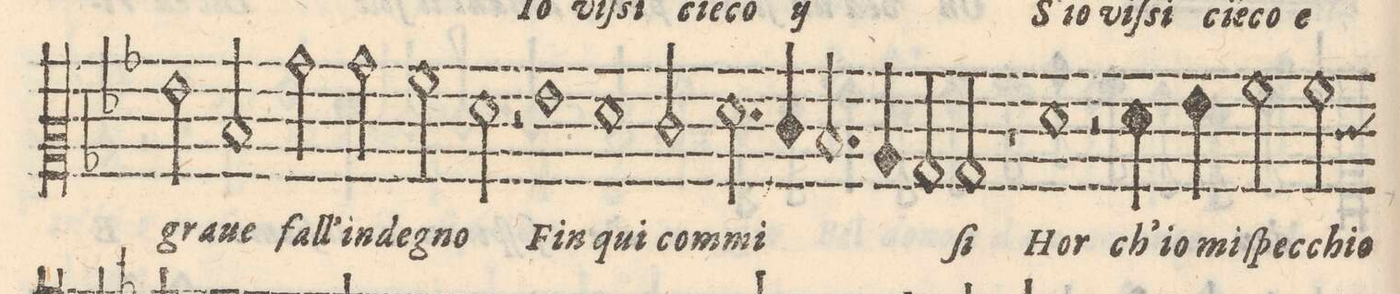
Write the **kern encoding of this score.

**kern	**text
*I"QVINTO	*
*clefC4	*
*k[e-b-]	*
*met(C|)	*
*M2/2	*
=18-	=18-
2c\	gra-
2G/	-ve
=19-	=19-
2e-\	ſall'-
2e-\	-in-
=20-	=20-
2d\	-de-
2B-y\	-gno
=21-	=21-
2r	.
1c\	Fin
=22-	=22-
1B-\	qui
=23-	=23-
2A/	com-
=24-	=24-
2.B-\	-mi-
4A/	.
=25-	=25-
2.G/	.
4F/	.
=26-	=26-
2E-/	.
2E-/	-ſi
=27-	=27-
1r	.
=28-	=28-
1B-	Hor
=29-	=29-
2r	.
4B-\	ch'io
4c\	mi
=30-	=30-
2d\	ſpe-
2d\	-cchi'o
=31-	=31-
*-	*-
